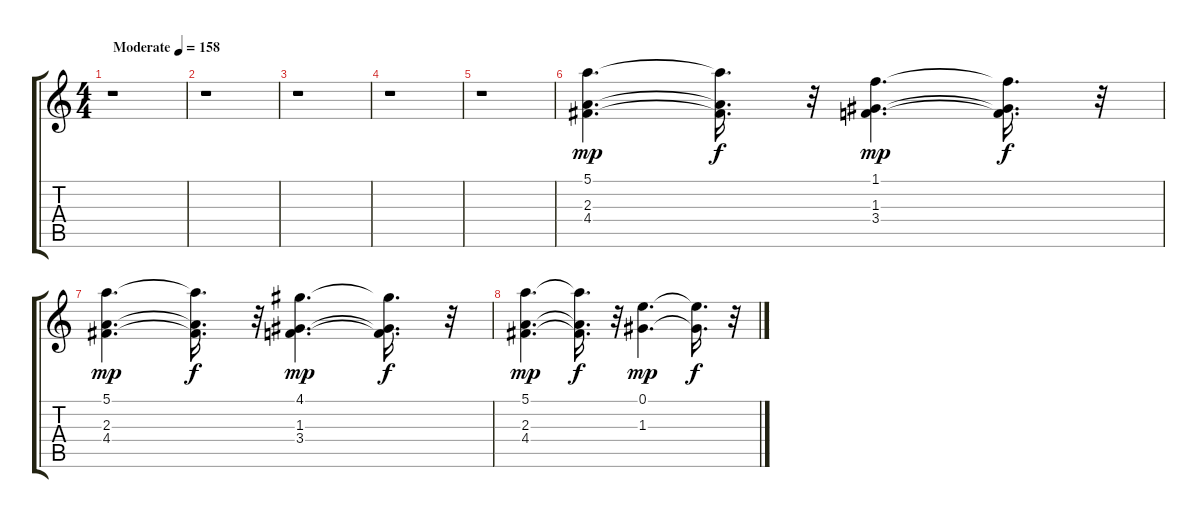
\track "" {instrument acousticguitarsteel}
\staff {score tabs}
\tuning (E4 B3 G3 D3 A2 E2) {hide}
\ts (4 4)
\tempo (158 "Moderate")
\clef g2
\ks c
r.1{dy mp instrument acousticguitarsteel} |
r.1 |
r.1 |
r.1 |
r.1 |
(5.1 2.3 4.4).4{d} (5.1{t} 2.3{t} 4.4{t}).16{d dy f} r.32 (1.1 1.3 3.4).4{d dy mp} (1.1{t} 1.3{t} 3.4{t}).16{d dy f} r.32 |
(5.1 2.3 4.4).4{d dy mp} (5.1{t} 2.3{t} 4.4{t}).16{d dy f} r.32 (4.1 1.3 3.4).4{d dy mp} (4.1{t} 1.3{t} 3.4{t}).16{d dy f} r.32 |
(5.1 2.3 4.4).4{d dy mp} (5.1{t} 2.3{t} 4.4{t}).16{d dy f} r.32 (0.1 1.3).4{d dy mp} (0.1{t} 1.3{t}).16{d dy f} r.32
